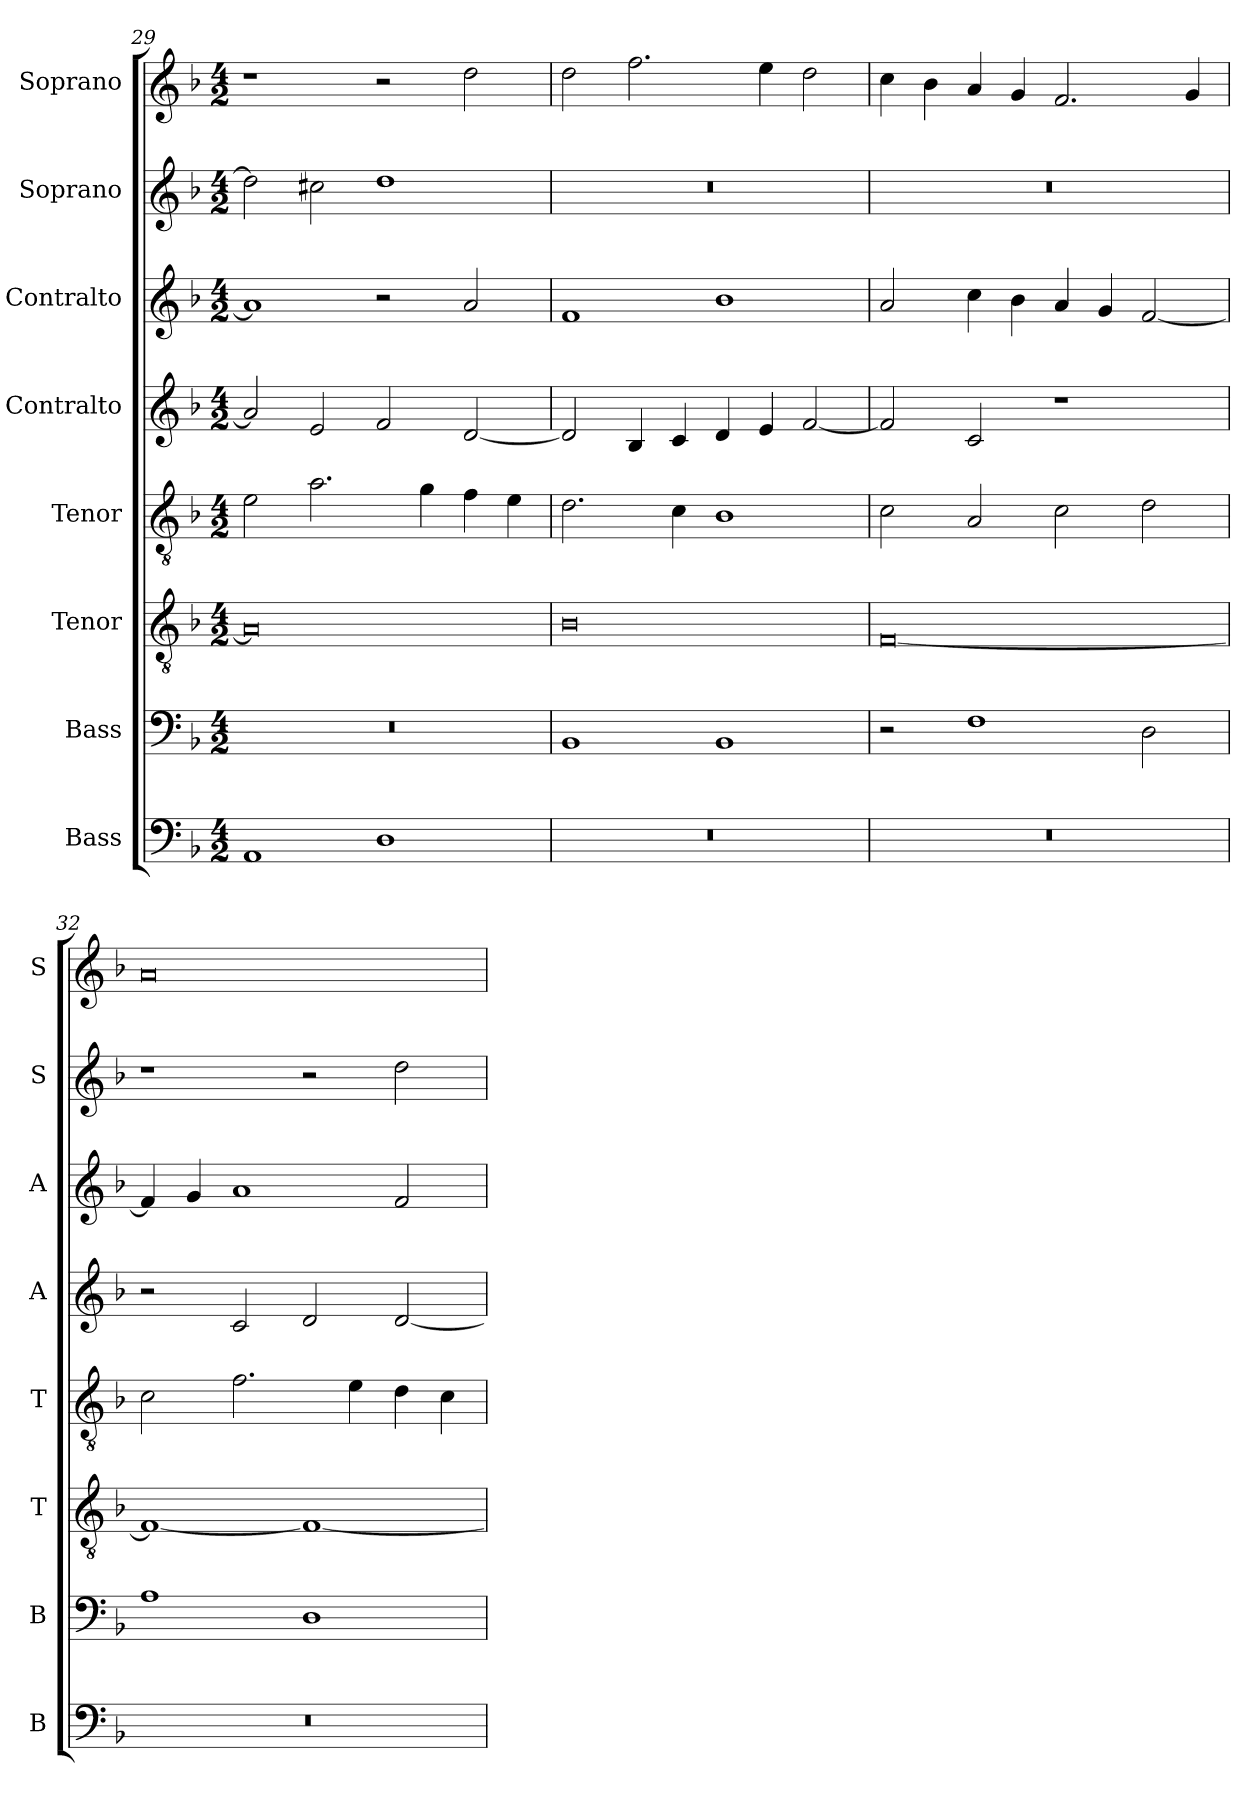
**kern	**kern	**kern	**kern	**kern	**kern	**kern	**kern
*part8	*part7	*part6	*part5	*part4	*part3	*part2	*part1
*staff8	*staff7	*staff6	*staff5	*staff4	*staff3	*staff2	*staff1
*I"Bass	*I"Bass	*I"Tenor	*I"Tenor	*I"Contralto	*I"Contralto	*I"Soprano	*I"Soprano
*I'B	*I'B	*I'T	*I'T	*I'A	*I'A	*I'S	*I'S
*clefF4	*clefF4	*clefGv2	*clefGv2	*clefG2	*clefG2	*clefG2	*clefG2
*k[b-]	*k[b-]	*k[b-]	*k[b-]	*k[b-]	*k[b-]	*k[b-]	*k[b-]
*F:ion	*F:ion	*F:ion	*F:ion	*F:ion	*F:ion	*F:ion	*F:ion
*M4/2	*M4/2	*M4/2	*M4/2	*M4/2	*M4/2	*M4/2	*M4/2
=29	=29	=29	=29	=29	=29	=29	=29
1AA	0r	0A]	2e	2a]	1a]	2dd]	1r
.	.	.	2.a	2e	.	2cc#X	.
1D	.	.	.	2f	2r	1dd	2r
.	.	.	4g	.	.	.	.
.	.	.	4f	[2d	2a	.	2dd
.	.	.	4e	.	.	.	.
=30	=30	=30	=30	=30	=30	=30	=30
0r	1BB-	0B-	2.d	2d]	1f	0r	2dd
.	.	.	.	4B-	.	.	2.ff
.	.	.	4c	4c	.	.	.
.	1BB-	.	1B-	4d	1b-	.	.
.	.	.	.	4e	.	.	4ee
.	.	.	.	[2f	.	.	2dd
=31	=31	=31	=31	=31	=31	=31	=31
0r	2r	[0F	2c	2f]	2a	0r	4cc
.	.	.	.	.	.	.	4b-
.	1F	.	2A	2c	4cc	.	4a
.	.	.	.	.	4b-	.	4g
.	.	.	2c	1r	4a	.	2.f
.	.	.	.	.	4g	.	.
.	2D	.	2d	.	[2f	.	.
.	.	.	.	.	.	.	4g
=32	=32	=32	=32	=32	=32	=32	=32
0r	1A	1F_	2c	2r	4f]	1r	0a
.	.	.	.	.	4g	.	.
.	.	.	2.f	2c	1a	.	.
.	1D	1F_	.	2d	.	2r	.
.	.	.	4e	.	.	.	.
.	.	.	4d	[2d	2f	2dd	.
.	.	.	4c	.	.	.	.
=	=	=	=	=	=	=	=
*-	*-	*-	*-	*-	*-	*-	*-
